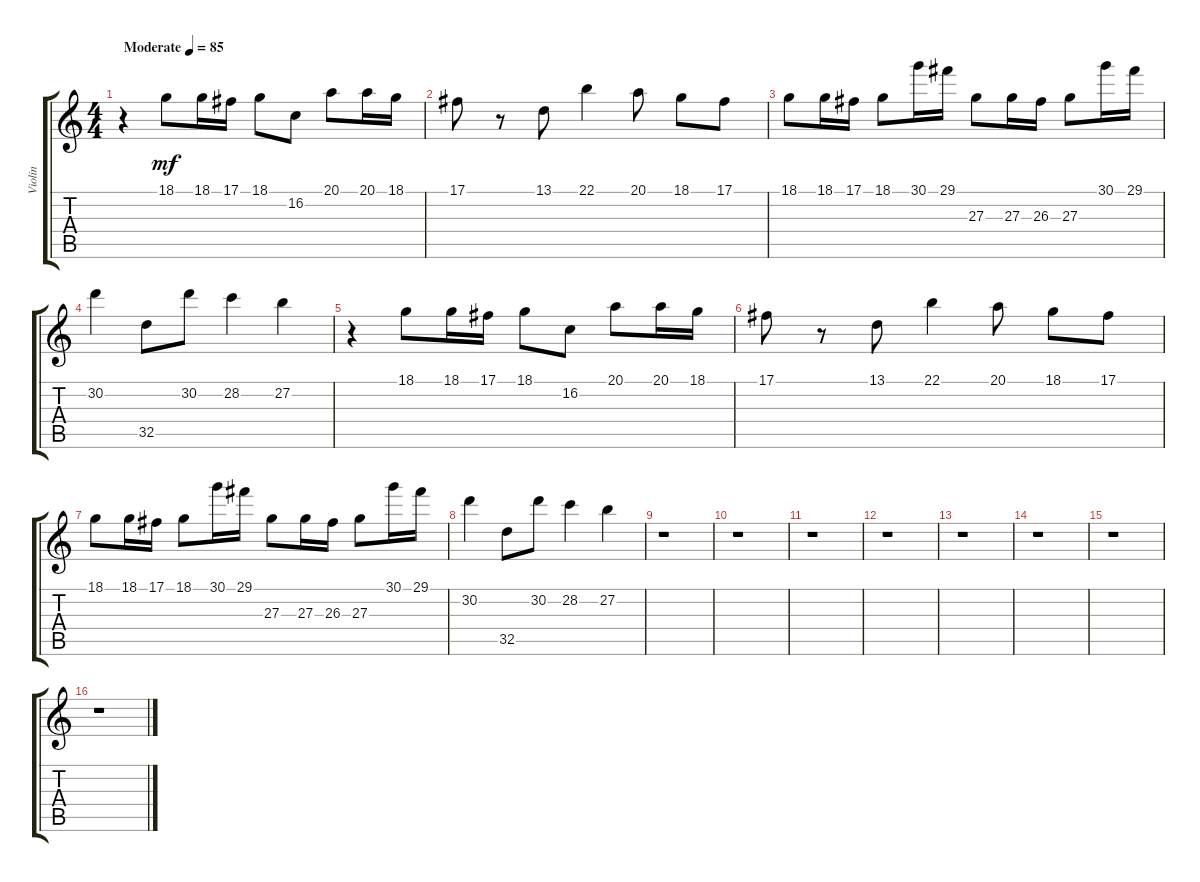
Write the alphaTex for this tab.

\track ("Violin" "Violin") {instrument violin}
\staff {score tabs}
\tuning (Db4 Ab3 E3 B2 Gb2 B1) {hide}
\ts (4 4)
\tempo (85 "Moderate")
\clef g2
\ks c
r.4{dy mf instrument violin} 18.1.8 18.1.16 17.1.16 18.1.8 16.2.8 20.1.8 20.1.16 18.1.16 |
17.1.8 r.8 13.1.8 22.1.4 20.1.8 18.1.8 17.1.8 |
18.1.8 18.1.16 17.1.16 18.1.8 30.1.16 29.1.16 27.3.8 27.3.16 26.3.16 27.3.8 30.1.16 29.1.16 |
30.2.4 32.5.8 30.2.8 28.2.4 27.2.4 |
r.4 18.1.8 18.1.16 17.1.16 18.1.8 16.2.8 20.1.8 20.1.16 18.1.16 |
17.1.8 r.8 13.1.8 22.1.4 20.1.8 18.1.8 17.1.8 |
18.1.8 18.1.16 17.1.16 18.1.8 30.1.16 29.1.16 27.3.8 27.3.16 26.3.16 27.3.8 30.1.16 29.1.16 |
30.2.4 32.5.8 30.2.8 28.2.4 27.2.4 |
r.1 |
r.1 |
r.1 |
r.1 |
r.1 |
r.1 |
r.1 |
r.1
